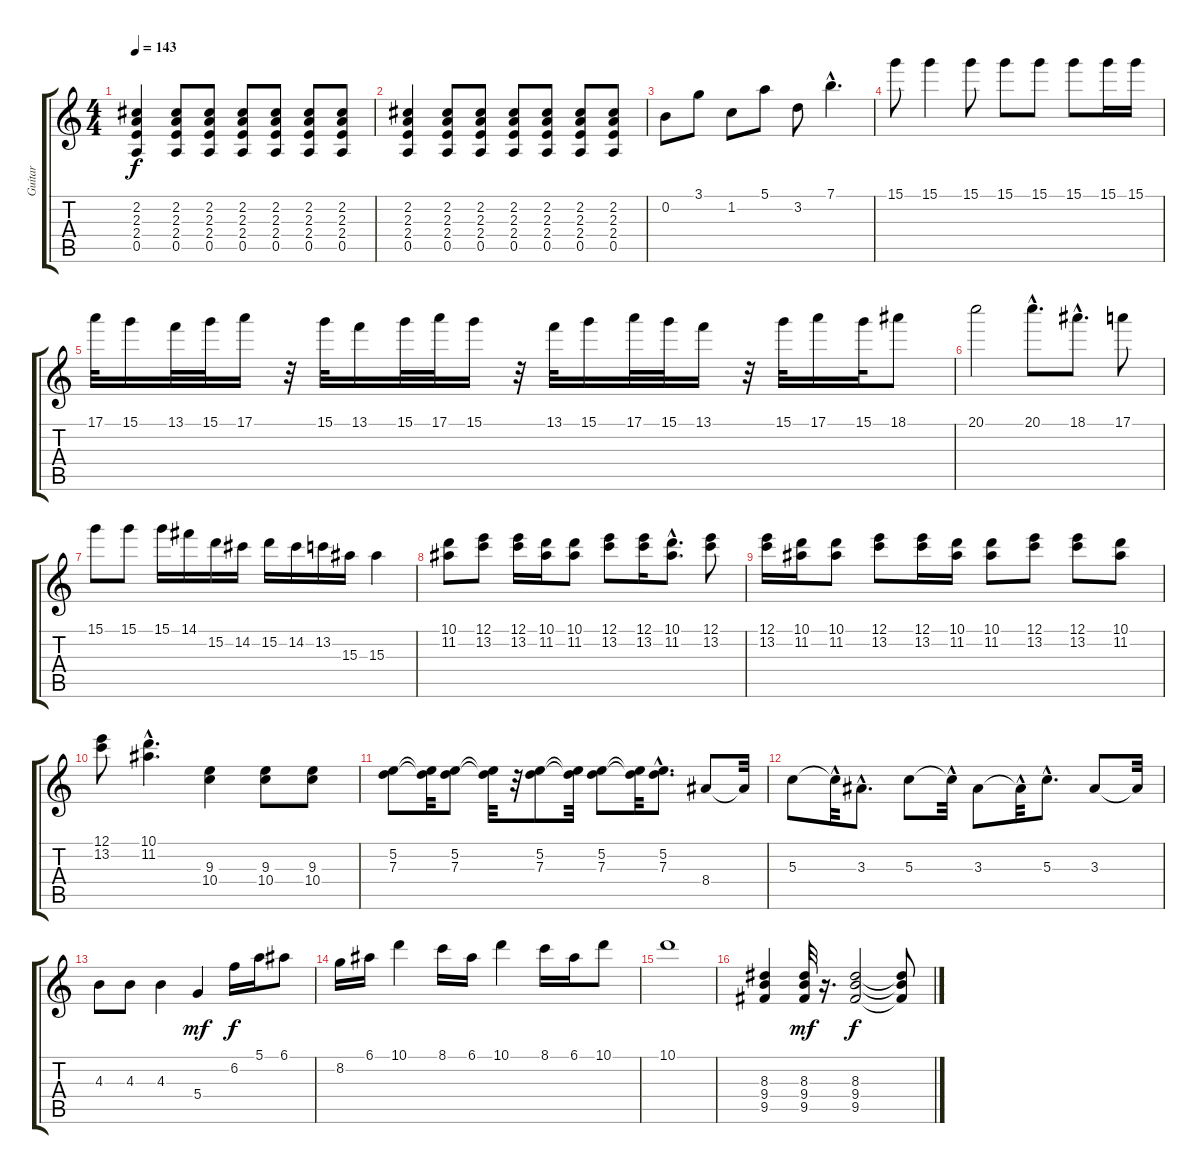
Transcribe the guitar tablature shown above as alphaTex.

\track ("Guitar" "Guitar") {instrument distortionguitar}
\staff {score tabs}
\tuning (E4 B3 G3 D3 A2 E2) {hide}
\ts (4 4)
\tempo 143
\clef g2
\ks c
(2.2 2.3 2.4 0.5).4{dy f} (2.2 2.3 2.4 0.5).8 (2.2 2.3 2.4 0.5).8 (2.2 2.3 2.4 0.5).8 (2.2 2.3 2.4 0.5).8 (2.2 2.3 2.4 0.5).8 (2.2 2.3 2.4 0.5).8 |
(2.2 2.3 2.4 0.5).4 (2.2 2.3 2.4 0.5).8 (2.2 2.3 2.4 0.5).8 (2.2 2.3 2.4 0.5).8 (2.2 2.3 2.4 0.5).8 (2.2 2.3 2.4 0.5).8 (2.2 2.3 2.4 0.5).8 |
0.2.8 3.1.8 1.2.8 5.1.8 3.2.8 7.1{hac}.4{d} |
15.1.8{volume 12} 15.1.4{volume 12 balance 8} 15.1.8{balance 8} 15.1.8{balance 8} 15.1.8 15.1.8 15.1.16 15.1.16 |
17.1.32 15.1.16 13.1.32 15.1.32 17.1.16 r.32 15.1.32 13.1.16 15.1.32 17.1.32 15.1.16 r.32 13.1.32 15.1.16 17.1.32 15.1.32 13.1.16 r.32 15.1.32 17.1.16 15.1.32 18.1.8 |
20.1.2 20.1{hac}.8{d} 18.1{hac}.8{d} 17.1.8 |
15.1.8 15.1.8 15.1.16 14.1.16 15.2.16 14.2.16 15.2.16 14.2.16 13.2.16 15.3.16 15.3.4 |
(10.1 11.2).8 (12.1 13.2).8 (12.1 13.2).16 (10.1 11.2).16 (10.1 11.2).8 (12.1 13.2).8 (12.1 13.2).16 (10.1{hac} 11.2{hac}).8{d} (12.1 13.2).8 |
(12.1 13.2).16 (10.1 11.2).16 (10.1 11.2).8 (12.1 13.2).8 (12.1 13.2).16 (10.1 11.2).16 (10.1 11.2).8 (12.1 13.2).8 (12.1 13.2).8 (10.1 11.2).8 |
(12.1 13.2).8 (10.1{hac} 11.2{hac}).4{d} (9.3 10.4).4 (9.3 10.4).8 (9.3 10.4).8 |
(5.2 7.3).8 (5.2{t} 7.3{t}).32 (5.2 7.3).8 (5.2{t} 7.3{t}).32 r.32 (5.2 7.3).8 (5.2{t} 7.3{t}).32 (5.2 7.3).8 (5.2{t} 7.3{t}).32 (5.2{hac} 7.3{hac}).8{d} 8.4.8 8.4{t}.32 |
5.3.8 5.3{hac t}.32 3.3{hac}.8{d} 5.3.8 5.3{hac t}.32 3.3.8 3.3{hac t}.32 5.3{hac}.8{d} 3.3.8 3.3{t}.32 |
4.3.8 4.3.8 4.3.4 5.4.4{dy mf} 6.2.16{dy f} 5.1.16 6.1.8 |
8.2.16 6.1.16 10.1.4 8.1.16 6.1.16 10.1.4 8.1.16 6.1.16 10.1.8 |
10.1.1 |
(8.3 9.4 9.5).4{volume 11} (8.3 9.4 9.5).32{dy mf volume 11 balance 2} r.16{d} (8.3 9.4 9.5).2{dy f balance 2} (8.3{t} 9.4{t} 9.5{t}).8
